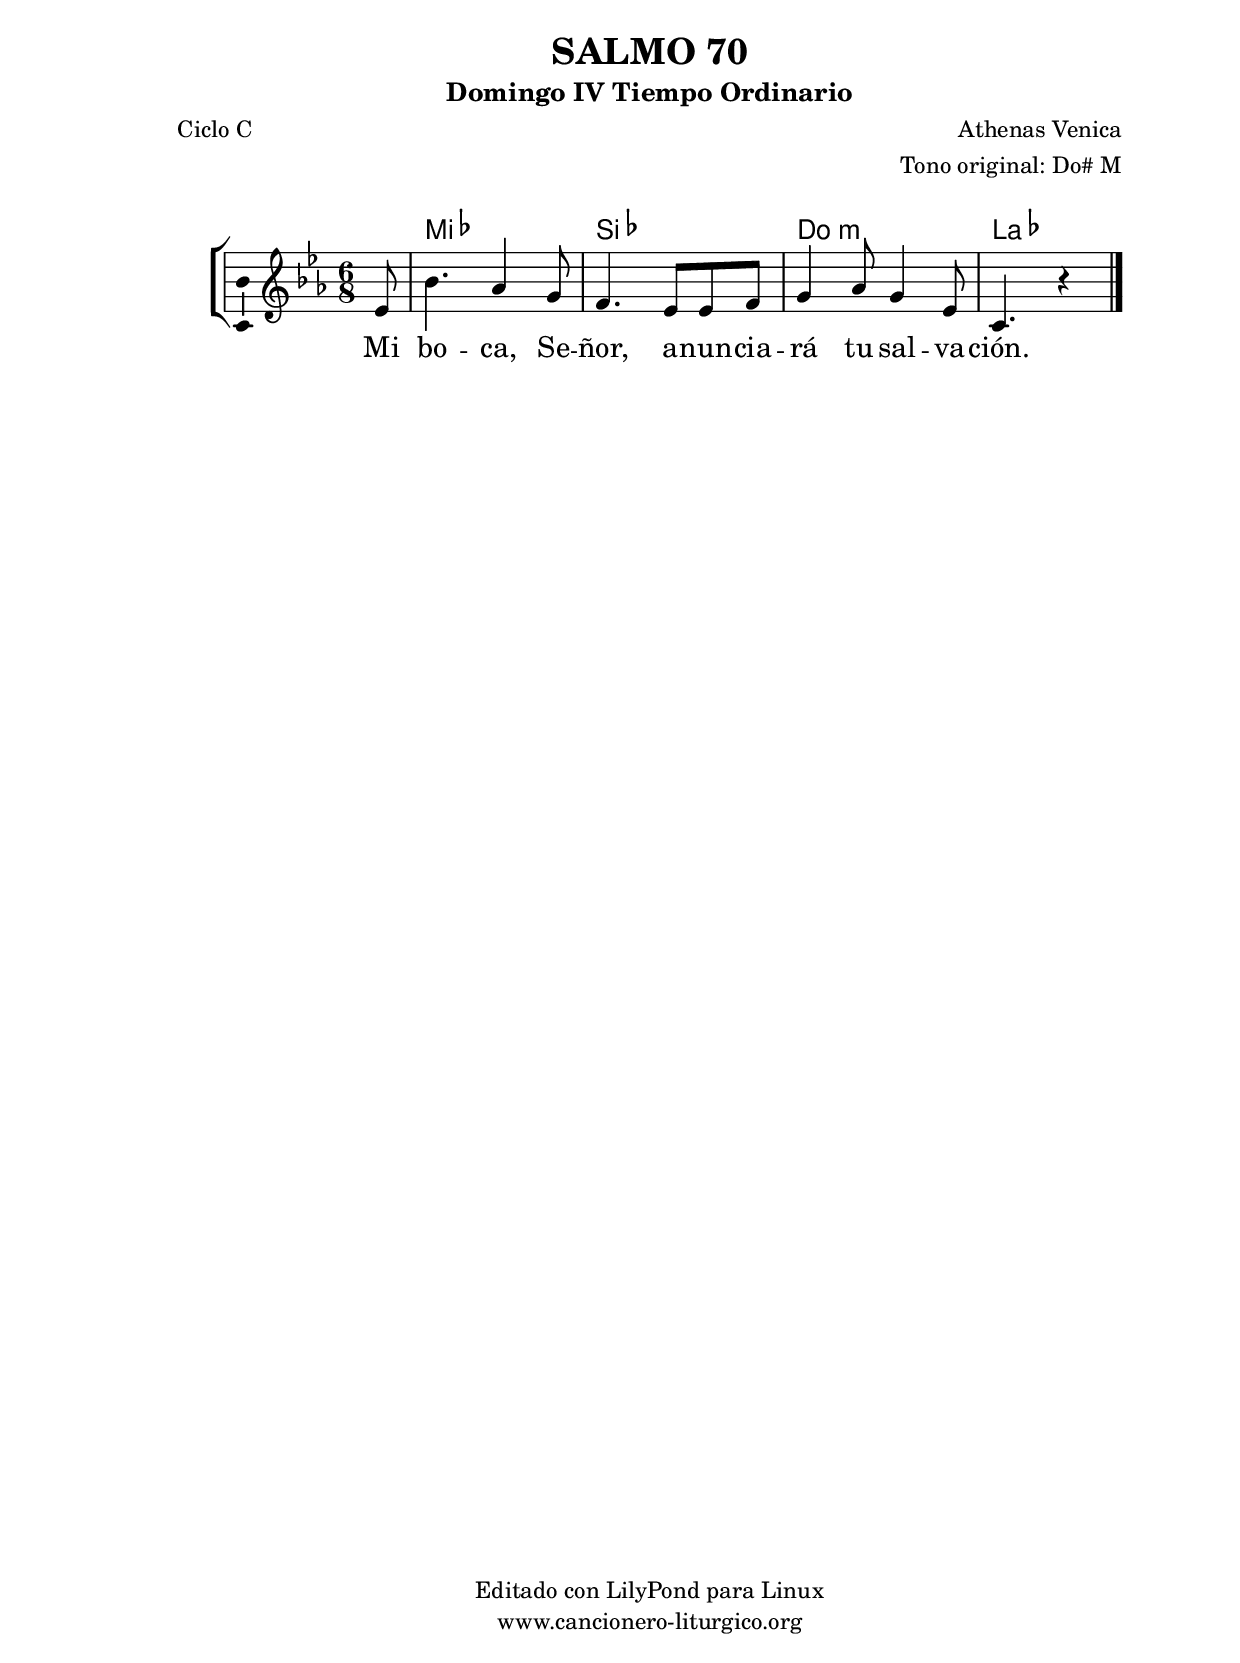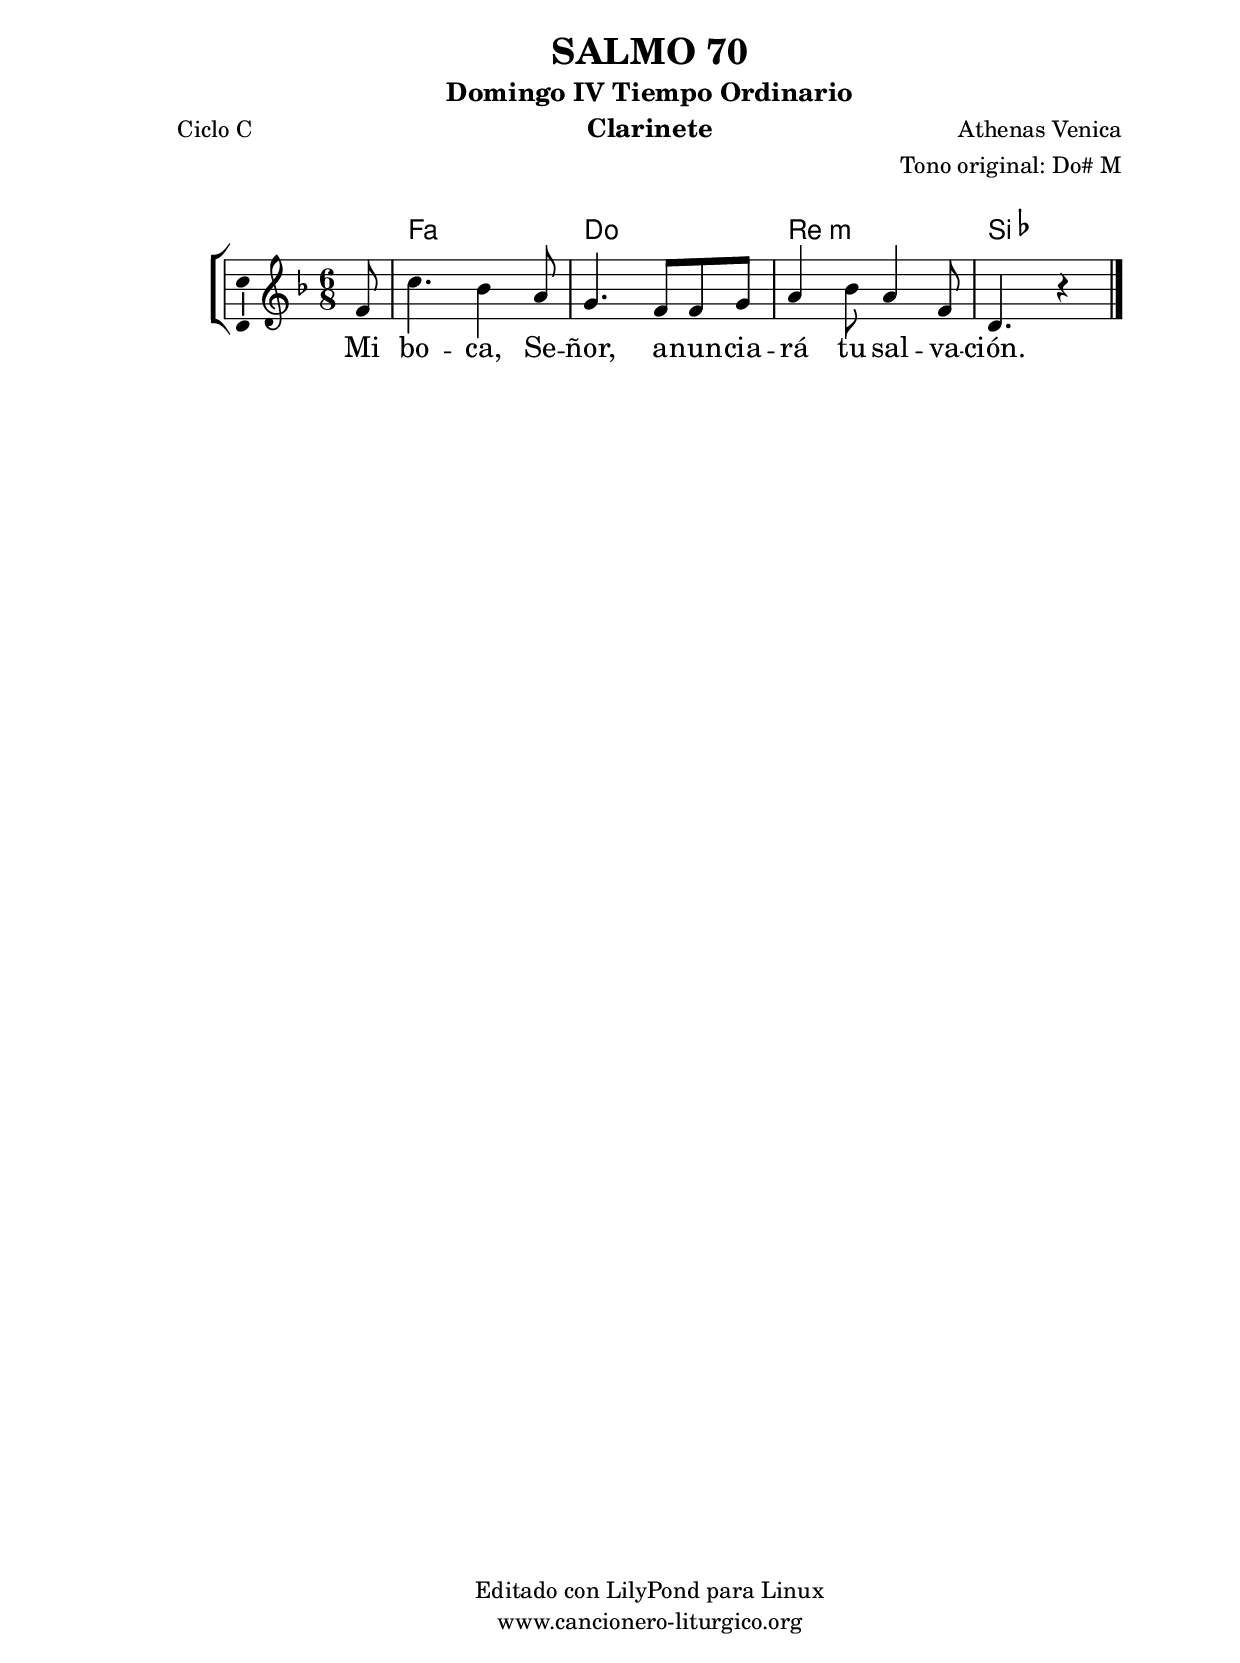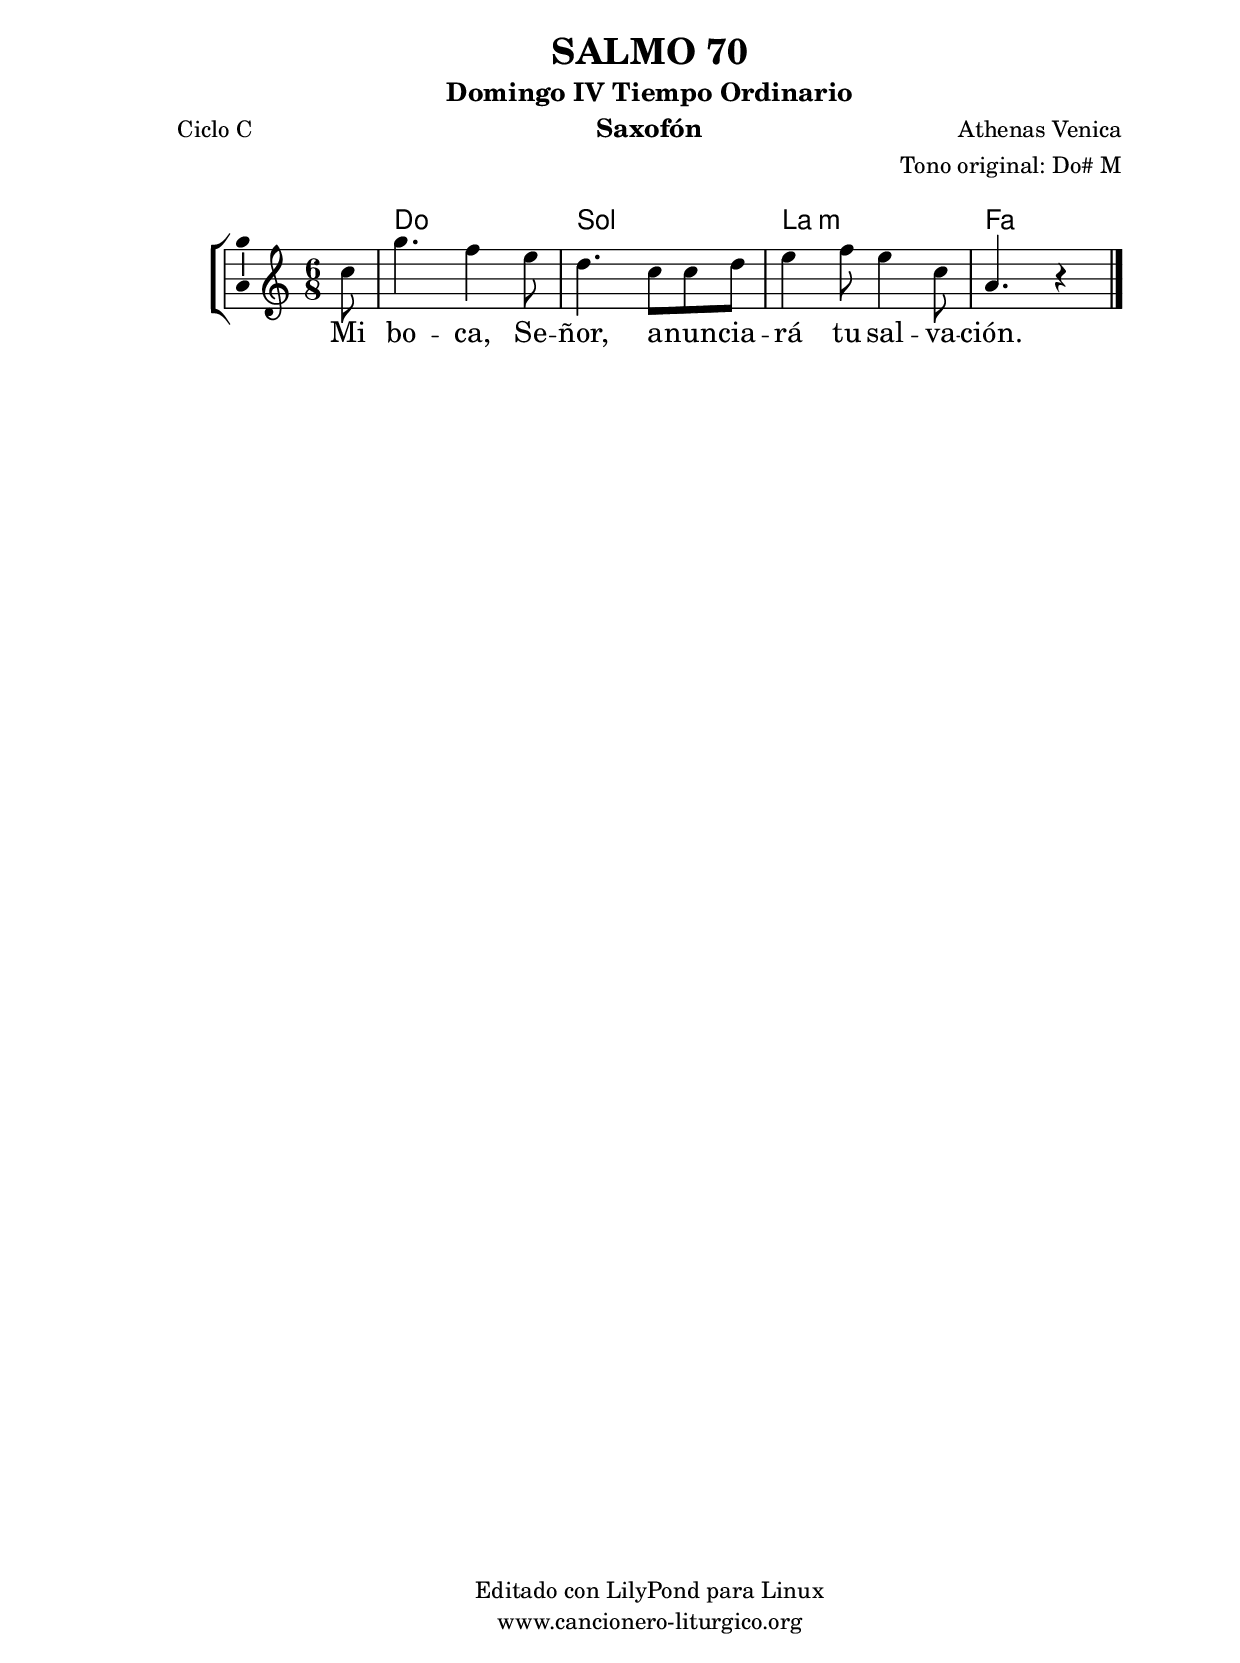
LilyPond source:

%
%para convertir .midi en .wav:
%timidity filename.midi -Ow -o finename.wav
%
%
%Para convertir de .wav a .mp3:
%lame -h -m j filename.wav
%
%
%para escuchar el midi:
%timidity nombrefichero.midi
%


%versión de lilypond para la que se ha escrito esta partitura:
\version "2.16.0"

	%Tamaño papel
	#(set-default-paper-size "a4")
	%Tamaño partitura
	#(set-global-staff-size 20)
	%No responde al pulsar sobre una nota
	#(ly:set-option 'point-and-click #f)

%parámetros del encabezamiento:
\header {
	title = "SALMO 70"
	subtitle = "Domingo IV Tiempo Ordinario"
	composer = "Athenas Venica"
	poet = "Ciclo C"
	meter = ""
	arranger = "Tono original: Do# M"
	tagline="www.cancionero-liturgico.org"
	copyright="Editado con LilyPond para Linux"
	tiempo = "Ordinario"
	usos = "Salmo"
	letra = "Mi boca, Señor, anunciará tu salvación."
	}

%parámetros asociados al papel:
\paper  {
	oddHeaderMarkup = \markup {\fill-line { \on-the-fly #not-first-page \fromproperty #'header:title \on-the-fly #not-first-page \fromproperty #'header:composer }}
	evenHeaderMarkup = \markup {\fill-line { \fromproperty #'header:composer \fromproperty #'header:title }}
	#(set-paper-size "a4")
	print-page-number = ##f
	first-page-number = 1
	print-first-page-number = ##f
%	head-separation = 3.0 \cm
	top-margin = 2.0 \cm
	bottom-margin = 0.5\cm
%%%	bottom-margin = -1.0\cm
	left-margin = 3.0 \cm
	line-width = 16.0 \cm 
	indent = 8\mm
	interscoreline = 2.\mm
	between-system-space = 15\mm
%	para que las partituras no llenen la hoja:
	ragged-bottom = ##t
%	idem para la última hoja:
	ragged-last-bottom = ##f
%	para que las partituras llenen el ancho del papel:
	ragged-last = ##f
	after-title-space = 2.5 \cm
%page-count=1
%system-count=8

	%Flexible Vertical Spacing
%	markup-markup-spacing =
%	#'((basic-distance . 15) (minimum-distance . 15) (padding . 3))
	markup-system-spacing =
	#'((basic-distance . 15) (minimum-distance . 15) (padding . 3))
	system-system-spacing =
	#'((basic-distance . 15) (minimum-distance . 15) (padding . 3))
	score-system-spacing =
	#'((basic-distance . 15) (minimum-distance . 15) (padding . 5))
%	top-system-spacing = % header
%	#'((basic-distance . 8) (minimum-distance . 0) (padding . 3))
%	top-markup-spacing =
%	#'((basic-distance . 20) (minimum-distance . 20) (padding . 3))
	last-bottom-spacing = % footer
	#'((basic-distance . 5) (minimum-distance . 5) (padding . 3))
%	score-markup-spacing =
%	#'((basic-distance . 16) (minimum-distance . 13) (padding . 3))

	}


%parámetros que afectan a toda la partitura:
global =  {
	%clave de sol (G):
	\clef G
	%armadura:
	\transpose cis ees
	\key cis \major
	\tempo 8=180
	\set Score.tempoHideNote = ##t
	}


acordes = {
	\italianChords
	\chordmode {
	\transpose cis ees
{
s8
cis2. gis ais:m fis4. s4
	}
	}
}


melodia = 
	\transpose cis ees
{
	\relative c'{
	\time 6/8

\partial8
cis8
gis'4. fis4 eis8
dis4. cis8 cis dis
eis4 fis8 eis4 cis8
ais4. r4

	\bar "|."
	}
	}


texto = \lyricmode {
Mi bo -- ca, Se -- ñor, a -- nun -- cia -- rá tu sal -- va -- ción.
	}


acordesStaff = \context ChordNames = acordesStaff <<
	\set chordChanges = ##t
	\acordes
	>>


vozStaff = \context Voice = vozStaff
\with {\consists "Ambitus_engraver"}
<<
%	\set Staff.instrumentName = ""
%	\set Staff.shortInstrumentName = ""
%	\set Staff.midiInstrument = #"clarinet"
%	\set Staff.midiInstrument = #"cello"
%	\set Staff.midiInstrument = #"flute"
	\set Staff.midiInstrument = #"electric guitar (jazz)"
%	\set Staff.midiInstrument = #"english horn"
%	\set Staff.midiInstrument = #"violin"
%	\set Staff.midiInstrument = #"glockenspiel"
	\set Staff.midiMinimumVolume = #0.7
	\set Staff.midiMaximumVolume = #0.9
	\global
	\melodia
	>>


textoStaff = \context Lyrics = textoStaff <<
	\lyricsto vozStaff \texto
	>>

\book {
	\score {
		\context ChoirStaff {
			\override StaffGroup.SystemStartBracket #'collapse-height = #1
			\override Score.SystemStartBar #'collapse-height = #1
			<<
			\acordesStaff
			\vozStaff
			\textoStaff
			>>
			}
		\layout {
	    		\context {
				\Lyrics
				\override LyricText #'font-size = #2
				}
	   		 \context {
				\Score
				%fontSize = #3
				\override StaffSymbol #'staff-space = #(magstep +3)
				%\override Beam #'thickness = #0.55
				%\override SpacingSpanner #'spacing-increment = #1.0
				%\override Slur #'height-limit = #1.5
				}
			}
		}
	\score {
		\unfoldRepeats
		\context ChoirStaff {
			<<
			\acordesStaff
			\vozStaff
			>>
			}
		\midi {
	  		\context {
	  			\Score
				tempoWholesPerMinute = #(ly:make-moment 70 4)
				}
			}
		}
	}

%Partitura para clarinete
#(define output-suffix "C")
\book {
	\header{
		instrument = "Clarinete"
		}
	\score {
		\context ChoirStaff {
			\override StaffGroup.SystemStartBracket #'collapse-height = #1
			\override Score.SystemStartBar #'collapse-height = #1
\transpose c d
			<<
			\acordesStaff
			\vozStaff
			\textoStaff
			>>
			}
		\layout {
	    		\context {
				\Lyrics
				\override LyricText #'font-size = #2
				}
	   		 \context {
				\Score
				%fontSize = #3
				\override StaffSymbol #'staff-space = #(magstep +3)
				%\override Beam #'thickness = #0.55
				%\override SpacingSpanner #'spacing-increment = #1.0
				%\override Slur #'height-limit = #1.5
				}
			}
		}
	}

%Partitura para saxofón
#(define output-suffix "S")
\book {
	\header{
		instrument = "Saxofón"
		}
	\score {
		\context ChoirStaff {
			\override StaffGroup.SystemStartBracket #'collapse-height = #1
			\override Score.SystemStartBar #'collapse-height = #1
\transpose c a
			<<
			\acordesStaff
			\vozStaff
			\textoStaff
			>>
			}
		\layout {
	    		\context {
				\Lyrics
				\override LyricText #'font-size = #2
				}
	   		 \context {
				\Score
				%fontSize = #3
				\override StaffSymbol #'staff-space = #(magstep +3)
				%\override Beam #'thickness = #0.55
				%\override SpacingSpanner #'spacing-increment = #1.0
				%\override Slur #'height-limit = #1.5
				}
			}
		}
	}

